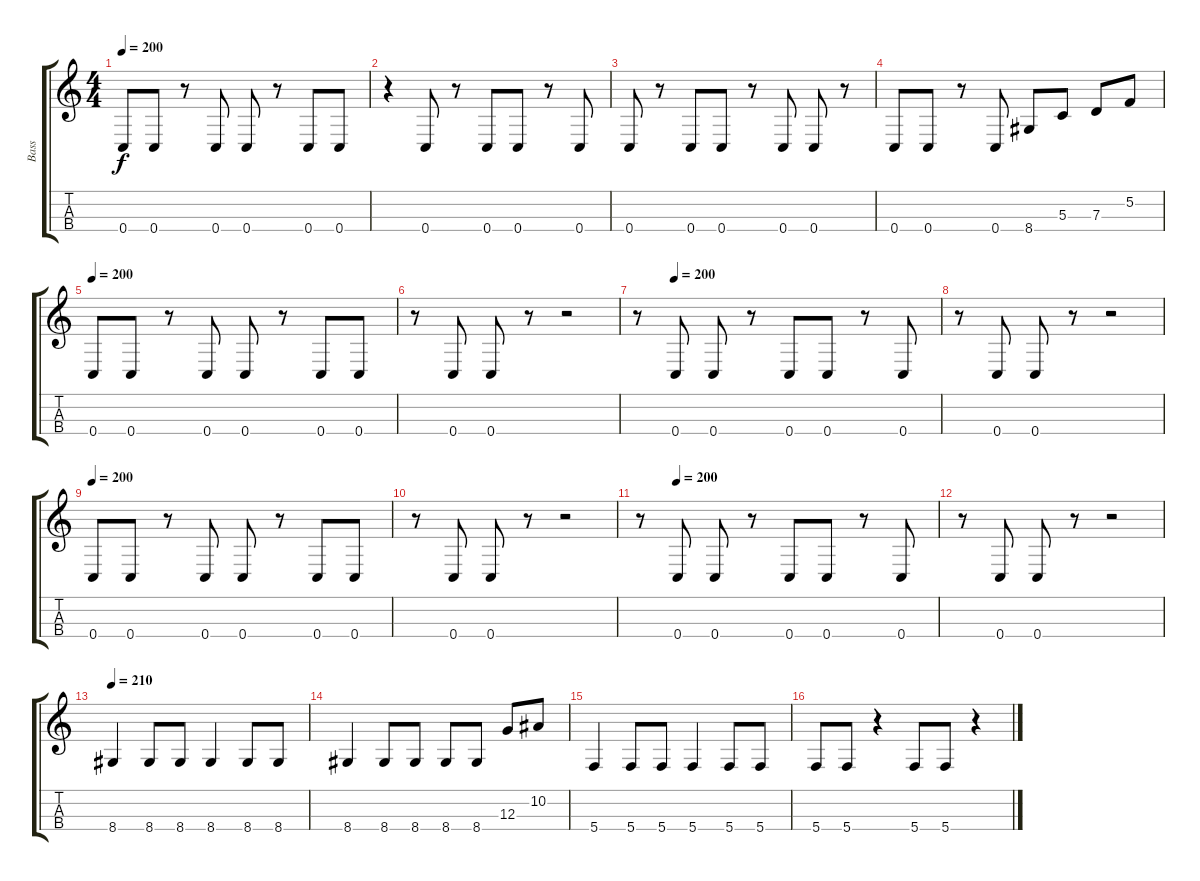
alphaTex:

\track ("Bass" "Bass") {instrument electricbasspick}
\staff {score tabs}
\tuning (F3 C3 G2 C2) {hide}
\ts (4 4)
\tempo 200
\clef g2
\ks c
0.4.8{dy f} 0.4.8 r.8 0.4.8 0.4.8 r.8 0.4.8 0.4.8 |
r.4 0.4.8 r.8 0.4.8 0.4.8 r.8 0.4.8 |
0.4.8 r.8 0.4.8 0.4.8 r.8 0.4.8 0.4.8 r.8 |
0.4.8 0.4.8 r.8 0.4.8 8.4.8 5.3.8 7.3.8 5.2.8 |
\tempo 200
0.4.8 0.4.8 r.8 0.4.8 0.4.8 r.8 0.4.8 0.4.8 |
r.8 0.4.8 0.4.8 r.8 r.2 |
\tempo (200 0.125)
r.8 0.4.8 0.4.8 r.8 0.4.8 0.4.8 r.8 0.4.8 |
r.8 0.4.8 0.4.8 r.8 r.2 |
\tempo 200
0.4.8 0.4.8 r.8 0.4.8 0.4.8 r.8 0.4.8 0.4.8 |
r.8 0.4.8 0.4.8 r.8 r.2 |
\tempo (200 0.125)
r.8 0.4.8 0.4.8 r.8 0.4.8 0.4.8 r.8 0.4.8 |
r.8 0.4.8 0.4.8 r.8 r.2 |
\tempo 210
8.4.4 8.4.8 8.4.8 8.4.4 8.4.8 8.4.8 |
8.4.4 8.4.8 8.4.8 8.4.8 8.4.8 12.3.8 10.2.8 |
5.4.4 5.4.8 5.4.8 5.4.4 5.4.8 5.4.8 |
5.4.8 5.4.8 r.4 5.4.8 5.4.8 r.4
